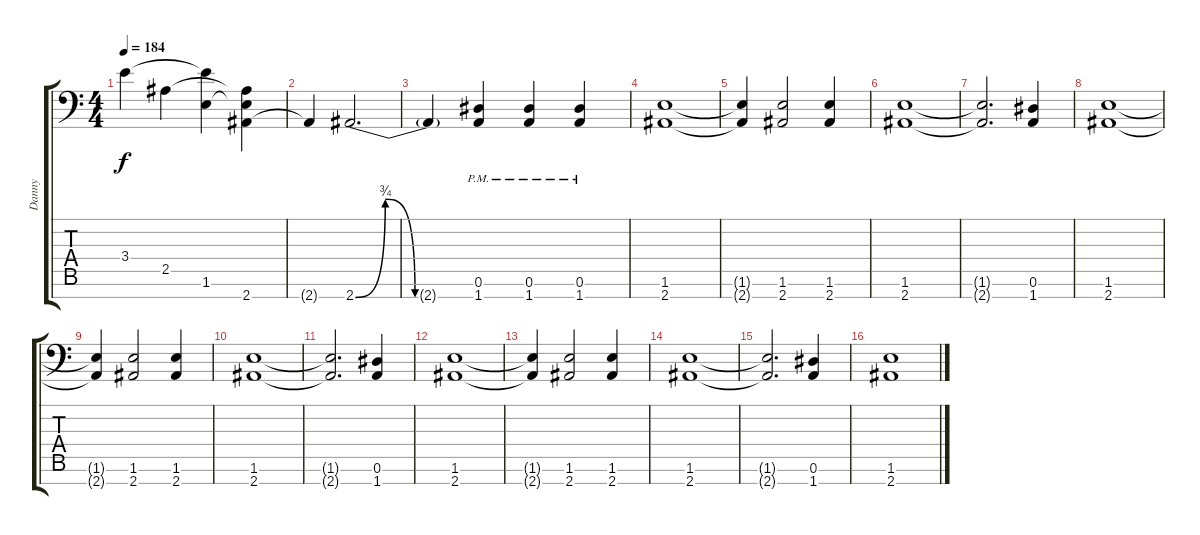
\track ("Danny" "Danny") {instrument distortionguitar}
\staff {score tabs}
\tuning (Eb4 Bb3 Gb3 Db3 Ab2 Eb2 Ab1) {hide}
\ts (4 4)
\tempo 184
\clef f4
\ks c
3.4.4{dy f} 2.5.4 (3.4{t} 1.6).4 (2.5{t} 1.6{t} 2.7).4 |
2.7{t}.4 2.7{be (custom 0 0 15 3 30 0 60 0)}.2{d} |
2.7{t}.4 (0.6{pm} 1.7{pm}).4 (0.6{pm} 1.7{pm}).4 (0.6{pm} 1.7{pm}).4 |
(1.6 2.7).1 |
(1.6{t} 2.7{t}).4 (1.6 2.7).2 (1.6 2.7).4 |
(1.6 2.7).1 |
(1.6{t} 2.7{t}).2{d} (0.6 1.7).4 |
(1.6 2.7).1 |
(1.6{t} 2.7{t}).4 (1.6 2.7).2 (1.6 2.7).4 |
(1.6 2.7).1 |
(1.6{t} 2.7{t}).2{d} (0.6 1.7).4 |
(1.6 2.7).1 |
(1.6{t} 2.7{t}).4 (1.6 2.7).2 (1.6 2.7).4 |
(1.6 2.7).1 |
(1.6{t} 2.7{t}).2{d} (0.6 1.7).4 |
(1.6 2.7).1
